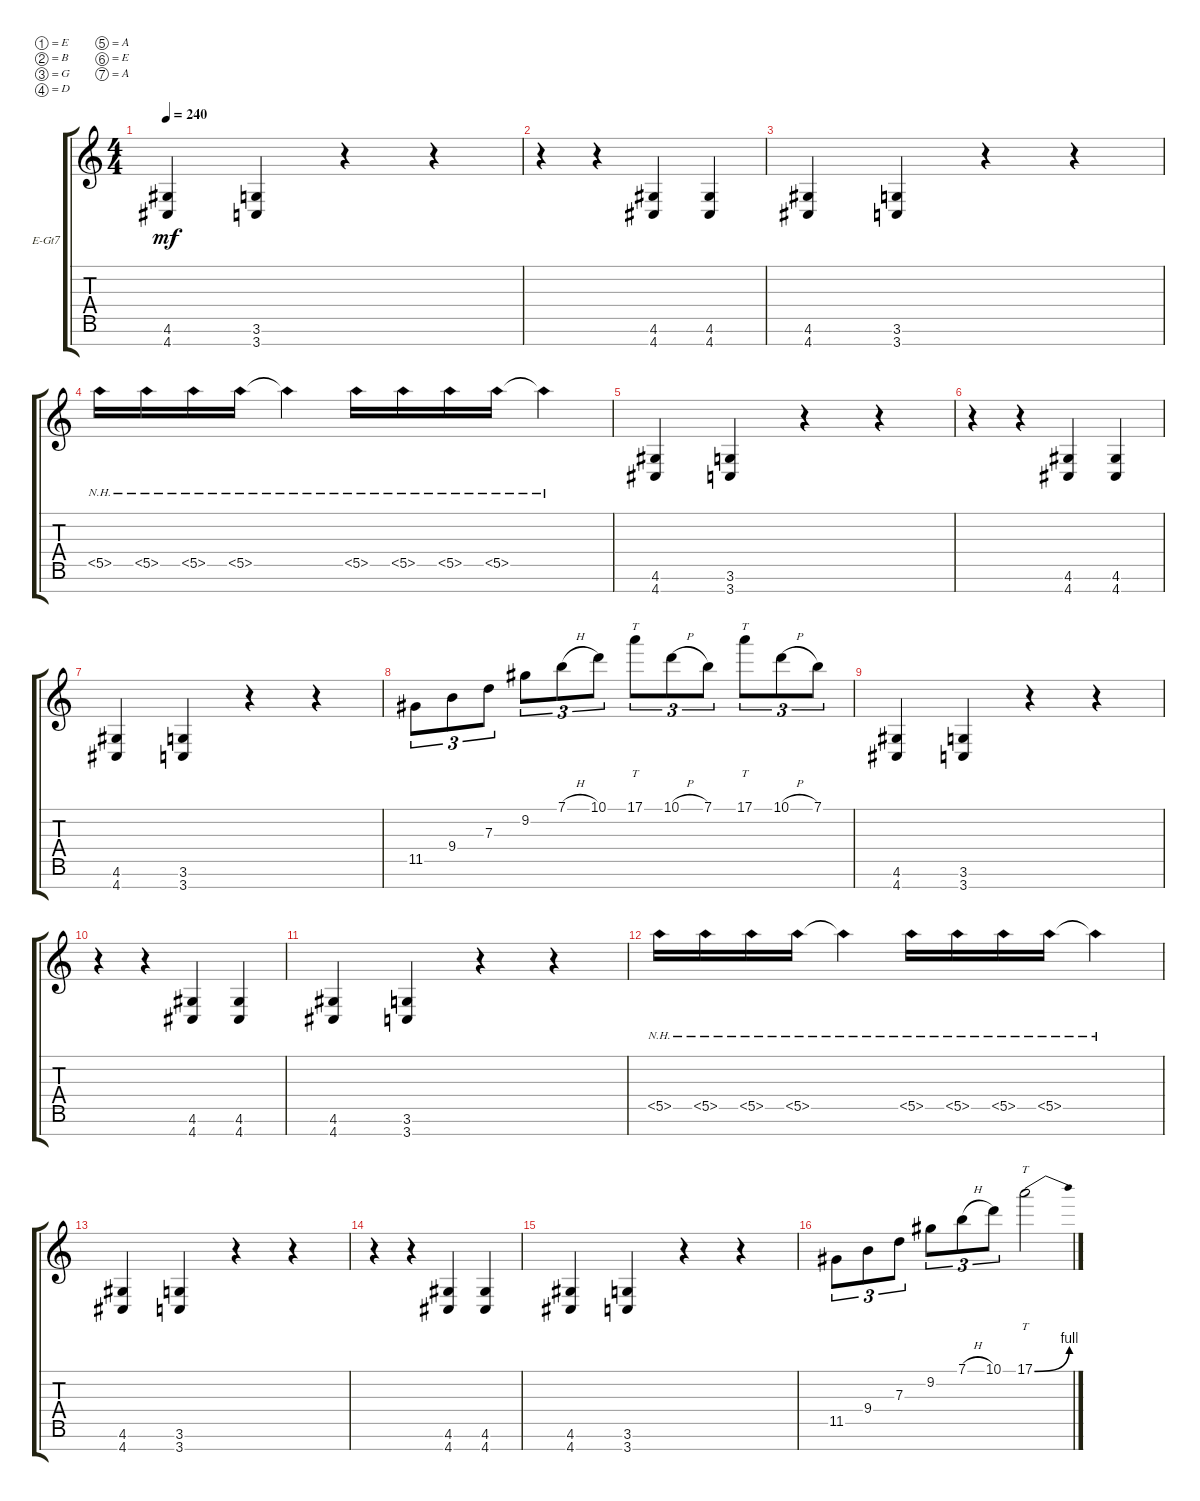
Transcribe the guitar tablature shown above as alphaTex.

\defaultSystemsLayout 4
\bracketExtendMode groupsimilarinstruments
\firstSystemTrackNameOrientation horizontal
\otherSystemsTrackNameOrientation horizontal
\track ("Electric Guitar" "E-Gt7") {instrument distortionguitar}
\staff {score tabs}
\tuning (E4 B3 G3 D3 A2 E2 A1)
\ts (4 4)
\tempo 240
\clef g2
\ks c
(4.7 4.6).4{dy mf} (3.7 3.6).4 r.4 r.4 |
r.4 r.4 (4.7 4.6).4 (4.7 4.6).4 |
(4.7 4.6).4 (3.7 3.6).4 r.4 r.4 |
5.5{nh}.16 5.5{nh}.16 5.5{nh}.16 5.5{nh}.16 5.5{nh t}.4 5.5{nh}.16 5.5{nh}.16 5.5{nh}.16 5.5{nh}.16 5.5{nh t}.4 |
(4.7 4.6).4 (3.7 3.6).4 r.4 r.4 |
r.4 r.4 (4.7 4.6).4 (4.7 4.6).4 |
(4.7 4.6).4 (3.7 3.6).4 r.4 r.4 |
11.5.8{tu (3 2)} 9.4.8{tu (3 2)} 7.3.8{tu (3 2)} 9.2.8{tu (3 2)} 7.1{h}.8{tu (3 2)} 10.1.8{tu (3 2)} 17.1.8{tt tu (3 2)} 10.1{h}.8{tu (3 2)} 7.1.8{tu (3 2)} 17.1.8{tt tu (3 2)} 10.1{h}.8{tu (3 2)} 7.1.8{tu (3 2)} |
(4.7 4.6).4 (3.7 3.6).4 r.4 r.4 |
r.4 r.4 (4.7 4.6).4 (4.7 4.6).4 |
(4.7 4.6).4 (3.7 3.6).4 r.4 r.4 |
5.5{nh}.16 5.5{nh}.16 5.5{nh}.16 5.5{nh}.16 5.5{nh t}.4 5.5{nh}.16 5.5{nh}.16 5.5{nh}.16 5.5{nh}.16 5.5{nh t}.4 |
(4.7 4.6).4 (3.7 3.6).4 r.4 r.4 |
r.4 r.4 (4.7 4.6).4 (4.7 4.6).4 |
(4.7 4.6).4 (3.7 3.6).4 r.4 r.4 |
11.5.8{tu (3 2)} 9.4.8{tu (3 2)} 7.3.8{tu (3 2)} 9.2.8{tu (3 2)} 7.1{h}.8{tu (3 2)} 10.1.8{tu (3 2)} 17.1{be (bend 0 0 59.4 4)}.2{tt}
